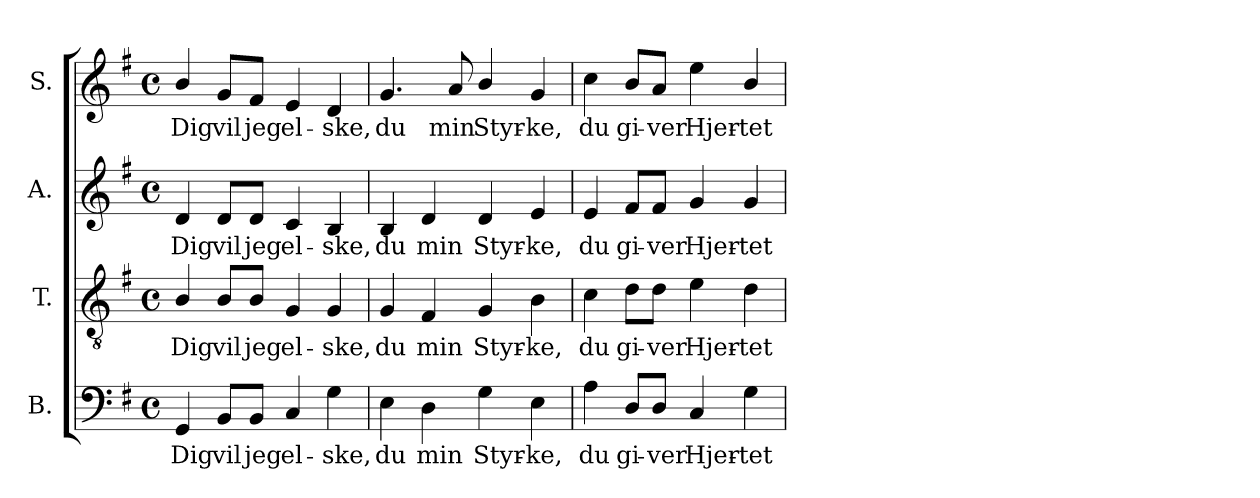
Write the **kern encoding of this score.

**kern	**text	**kern	**text	**kern	**text	**kern	**text
*part4	*part4	*part3	*part3	*part2	*part2	*part1	*part1
*staff4	*staff4	*staff3	*staff3	*staff2	*staff2	*staff1	*staff1
*I"B.	*	*I"T.	*	*I"A.	*	*I"S.	*
*I'B.	*	*I'T.	*	*I'A.	*	*I'S.	*
!!LO:PB:g=z
*clefF4	*	*clefGv2	*	*clefG2	*	*clefG2	*
*	*	*ITrd7c12	*	*	*	*	*
*k[f#]	*	*k[f#]	*	*k[f#]	*	*k[f#]	*
*G:	*	*G:	*	*G:	*	*G:	*
*M4/4	*	*M4/4	*	*M4/4	*	*M4/4	*
*met(c)	*	*met(c)	*	*met(c)	*	*met(c)	*
=1	=1	=1	=1	=1	=1	=1	=1
!	!LO:LY:b:color=#000000	!	!	!	!	!	!
!	!	!	!LO:LY:b:color=#000000	!	!	!	!
!	!	!	!	!	!LO:LY:b:color=#000000	!	!
!	!	!	!	!	!	!	!LO:LY:b:color=#000000
4GGi/	Dig	4BBi/	Dig	4di/	Dig	4bi/	Dig
!	!LO:LY:b:color=#000000	!	!	!	!	!	!
!	!	!	!LO:LY:b:color=#000000	!	!	!	!
!	!	!	!	!	!LO:LY:b:color=#000000	!	!
!	!	!	!	!	!	!	!LO:LY:b:color=#000000
8BBi/L	vil	8BBi/L	vil	8di/L	vil	8gi/L	vil
!	!LO:LY:b:color=#000000	!	!	!	!	!	!
!	!	!	!LO:LY:b:color=#000000	!	!	!	!
!	!	!	!	!	!LO:LY:b:color=#000000	!	!
!	!	!	!	!	!	!	!LO:LY:b:color=#000000
8BBi/J	jeg	8BBi/J	jeg	8di/J	jeg	8f#i/J	jeg
!	!LO:LY:b:color=#000000	!	!	!	!	!	!
!	!	!	!LO:LY:b:color=#000000	!	!	!	!
!	!	!	!	!	!LO:LY:b:color=#000000	!	!
!	!	!	!	!	!	!	!LO:LY:b:color=#000000
4Ci/	el-	4GGi/	el-	4ci/	el-	4ei/	el-
!	!LO:LY:b:color=#000000	!	!	!	!	!	!
!	!	!	!LO:LY:b:color=#000000	!	!	!	!
!	!	!	!	!	!LO:LY:b:color=#000000	!	!
!	!	!	!	!	!	!	!LO:LY:b:color=#000000
4Gi\	-ske,	4GGi/	-ske,	4Bi/	-ske,	4di/	-ske,
=2	=2	=2	=2	=2	=2	=2	=2
!	!LO:LY:b:color=#000000	!	!	!	!	!	!
!	!	!	!LO:LY:b:color=#000000	!	!	!	!
!	!	!	!	!	!LO:LY:b:color=#000000	!	!
!	!	!	!	!	!	!	!LO:LY:b:color=#000000
4Ei\	du	4GGi/	du	4Bi/	du	4.gi/	du
!	!LO:LY:b:color=#000000	!	!	!	!	!	!
!	!	!	!LO:LY:b:color=#000000	!	!	!	!
!	!	!	!	!	!LO:LY:b:color=#000000	!	!
4Di\	min	4FF#i/	min	4di/	min	.	.
!	!	!	!	!	!	!	!LO:LY:b:color=#000000
.	.	.	.	.	.	8ai/	min
!	!LO:LY:b:color=#000000	!	!	!	!	!	!
!	!	!	!LO:LY:b:color=#000000	!	!	!	!
!	!	!	!	!	!LO:LY:b:color=#000000	!	!
!	!	!	!	!	!	!	!LO:LY:b:color=#000000
4Gi\	Styr-	4GGi/	Styr-	4di/	Styr-	4bi/	Styr-
!	!LO:LY:b:color=#000000	!	!	!	!	!	!
!	!	!	!LO:LY:b:color=#000000	!	!	!	!
!	!	!	!	!	!LO:LY:b:color=#000000	!	!
!	!	!	!	!	!	!	!LO:LY:b:color=#000000
4Ei\	-ke,	4BBi\	-ke,	4ei/	-ke,	4gi/	-ke,
=3	=3	=3	=3	=3	=3	=3	=3
!	!LO:LY:b:color=#000000	!	!	!	!	!	!
!	!	!	!LO:LY:b:color=#000000	!	!	!	!
!	!	!	!	!	!LO:LY:b:color=#000000	!	!
!	!	!	!	!	!	!	!LO:LY:b:color=#000000
4Ai\	du	4Ci\	du	4ei/	du	4cci\	du
!	!LO:LY:b:color=#000000	!	!	!	!	!	!
!	!	!	!LO:LY:b:color=#000000	!	!	!	!
!	!	!	!	!	!LO:LY:b:color=#000000	!	!
!	!	!	!	!	!	!	!LO:LY:b:color=#000000
8Di/L	gi-	8Di\L	gi-	8f#i/L	gi-	8bi/L	gi-
!	!LO:LY:b:color=#000000	!	!	!	!	!	!
!	!	!	!LO:LY:b:color=#000000	!	!	!	!
!	!	!	!	!	!LO:LY:b:color=#000000	!	!
!	!	!	!	!	!	!	!LO:LY:b:color=#000000
8Di/J	-ver	8Di\J	-ver	8f#i/J	-ver	8ai/J	-ver
!	!LO:LY:b:color=#000000	!	!	!	!	!	!
!	!	!	!LO:LY:b:color=#000000	!	!	!	!
!	!	!	!	!	!LO:LY:b:color=#000000	!	!
!	!	!	!	!	!	!	!LO:LY:b:color=#000000
4Ci/	Hjer-	4Ei\	Hjer-	4gi/	Hjer-	4eei\	Hjer-
!	!LO:LY:b:color=#000000	!	!	!	!	!	!
!	!	!	!LO:LY:b:color=#000000	!	!	!	!
!	!	!	!	!	!LO:LY:b:color=#000000	!	!
!	!	!	!	!	!	!	!LO:LY:b:color=#000000
4Gi\	-tet	4Di\	-tet	4gi/	-tet	4bi/	-tet
=	=	=	=	=	=	=	=
*-	*-	*-	*-	*-	*-	*-	*-
